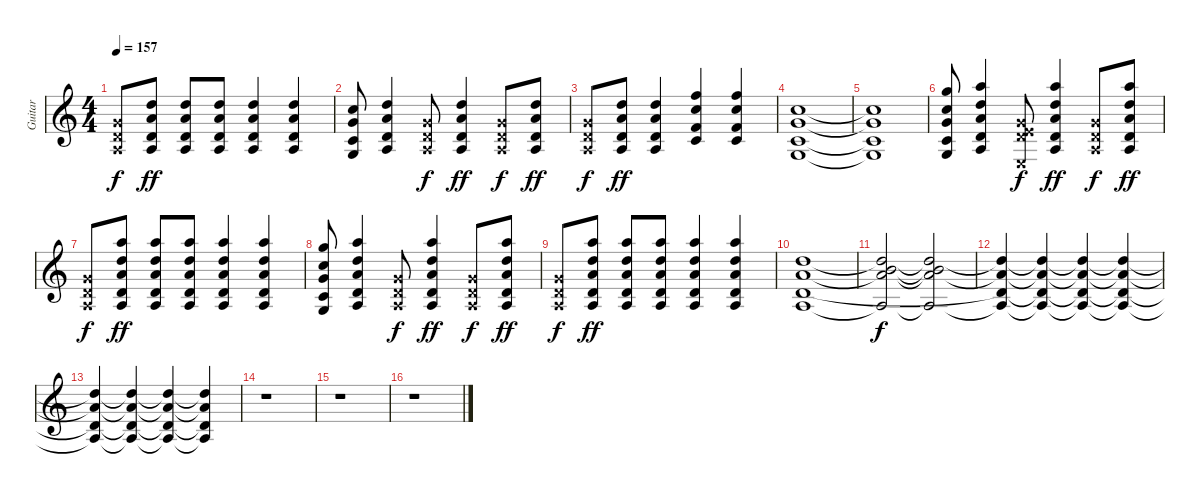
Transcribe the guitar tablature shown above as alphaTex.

\track ("Guitar" "Guitar") {instrument distortionguitar}
\staff {score}
\tuning (E4 B3 G3 D3 A2 E2) {hide}
\ts (4 4)
\tempo 157
\clef g2
\ks c
(0.3{x} 0.4{x} 0.5{x}).8{dy f} (3.2 2.3 0.4 0.5).8{dy ff} (3.2 2.3 0.4 0.5).8 (3.2 2.3 0.4 0.5).8 (3.2 2.3 0.4 0.5).4 (3.2 2.3 0.4 0.5).4 |
(1.2 0.3 3.5 3.6).8 (3.2 2.3 0.4 0.5).4 (0.3{x} 0.4{x} 0.5{x}).8{dy f} (3.2 2.3 0.4 0.5).4{dy ff} (0.3{x} 0.4{x} 0.5{x}).8{dy f} (3.2 2.3 0.4 0.5).8{dy ff} |
(0.3{x} 0.4{x} 0.5{x}).8{dy f} (3.2 2.3 0.4 0.5).8{dy ff} (3.2 2.3 0.4 0.5).4 (1.1 1.2 3.4 3.5).4 (1.1 1.2 3.4 3.5).4 |
(1.2 0.3 3.5 3.6).1 |
(1.2{t} 0.3{t} 3.5{t} 3.6{t}).1 |
(3.1 1.2 0.3 3.5 3.6).8 (5.1 3.2 2.3 0.4 0.5).4 (0.3{x} 0.4{x} 7.5{x} 0.6{x}).8{dy f} (5.1 7.3 7.4 5.5 5.6).4{dy ff} (0.3{x} 0.4{x} 0.5{x}).8{dy f} (5.1 7.3 7.4 5.5 5.6).8{dy ff} |
(0.3{x} 0.4{x} 0.5{x}).8{dy f} (5.1 7.3 7.4 5.5 5.6).8{dy ff} (5.1 7.3 7.4 5.5 5.6).8 (5.1 7.3 7.4 5.5 5.6).8 (5.1 7.3 7.4 5.5 5.6).4 (5.1 7.3 7.4 5.5 5.6).4 |
(3.1 5.3 5.4 3.5 3.6).8 (5.1 7.3 7.4 5.5 5.6).4 (0.3{x} 0.4{x} 0.5{x}).8{dy f} (5.1 7.3 7.4 5.5 5.6).4{dy ff} (0.3{x} 0.4{x} 0.5{x}).8{dy f} (5.1 7.3 7.4 5.5 5.6).8{dy ff} |
(0.3{x} 0.4{x} 0.5{x}).8{dy f} (5.1 7.3 7.4 5.5 5.6).8{dy ff} (5.1 7.3 7.4 5.5 5.6).8 (5.1 7.3 7.4 5.5 5.6).8 (5.1 7.3 7.4 5.5 5.6).4 (5.1 7.3 7.4 5.5 5.6).4 |
(7.3 7.4 5.5 5.6).1 |
(0.2 7.3{t} 7.4{t} 5.6{t}).2{dy f} (0.2{t} 7.3{t} 7.4{t} 5.6{t}).2{volume 12} |
(7.3{t} 7.4{t} 5.5{t} 5.6{t}).4{volume 10} (7.3{t} 7.4{t} 5.5{t} 5.6{t}).4 (7.3{t} 7.4{t} 5.5{t} 5.6{t}).4{volume 8} (7.3{t} 7.4{t} 5.5{t} 5.6{t}).4 |
(7.3{t} 7.4{t} 5.5{t} 5.6{t}).4{volume 7} (7.3{t} 7.4{t} 5.5{t} 5.6{t}).4 (7.3{t} 7.4{t} 5.5{t} 5.6{t}).4{volume 4} (7.3{t} 7.4{t} 5.5{t} 5.6{t}).4 |
r.1 |
r.1 |
r.1
